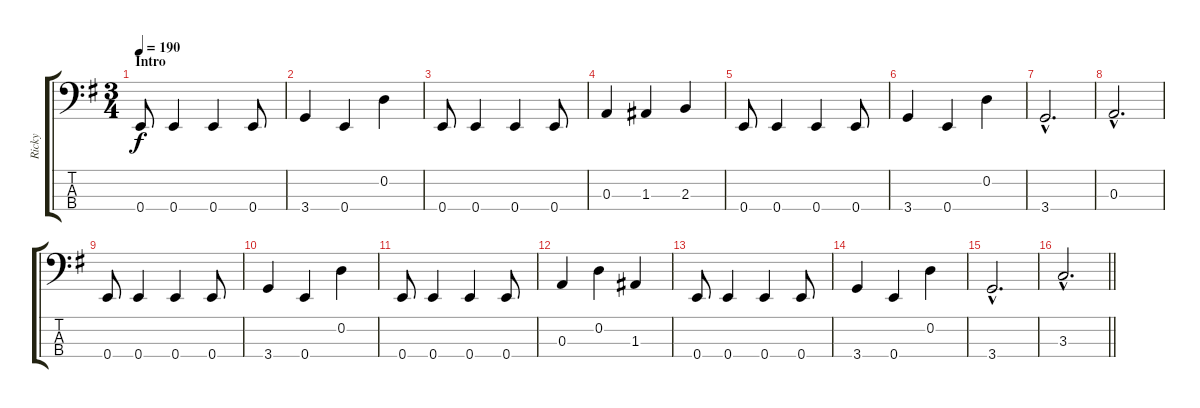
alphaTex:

\track ("Ricky" "Ricky") {instrument acousticbass}
\staff {score tabs}
\tuning (G2 D2 A1 E1) {hide}
\ts (3 4)
\section ("" "Intro")
\tempo 190
\clef f4
\ks g
0.4.8{dy f instrument acousticbass} 0.4.4 0.4.4 0.4.8 |
3.4.4 0.4.4 0.2.4 |
0.4.8 0.4.4 0.4.4 0.4.8 |
0.3.4 1.3.4 2.3.4 |
0.4.8 0.4.4 0.4.4 0.4.8 |
3.4.4 0.4.4 0.2.4 |
3.4{hac}.2{d} |
0.3{hac}.2{d} |
0.4.8 0.4.4 0.4.4 0.4.8 |
3.4.4 0.4.4 0.2.4 |
0.4.8 0.4.4 0.4.4 0.4.8 |
0.3.4 0.2.4 1.3.4 |
0.4.8 0.4.4 0.4.4 0.4.8 |
3.4.4 0.4.4 0.2.4 |
3.4{hac}.2{d} |
\barLineRight lightlight
3.3{hac}.2{d}
